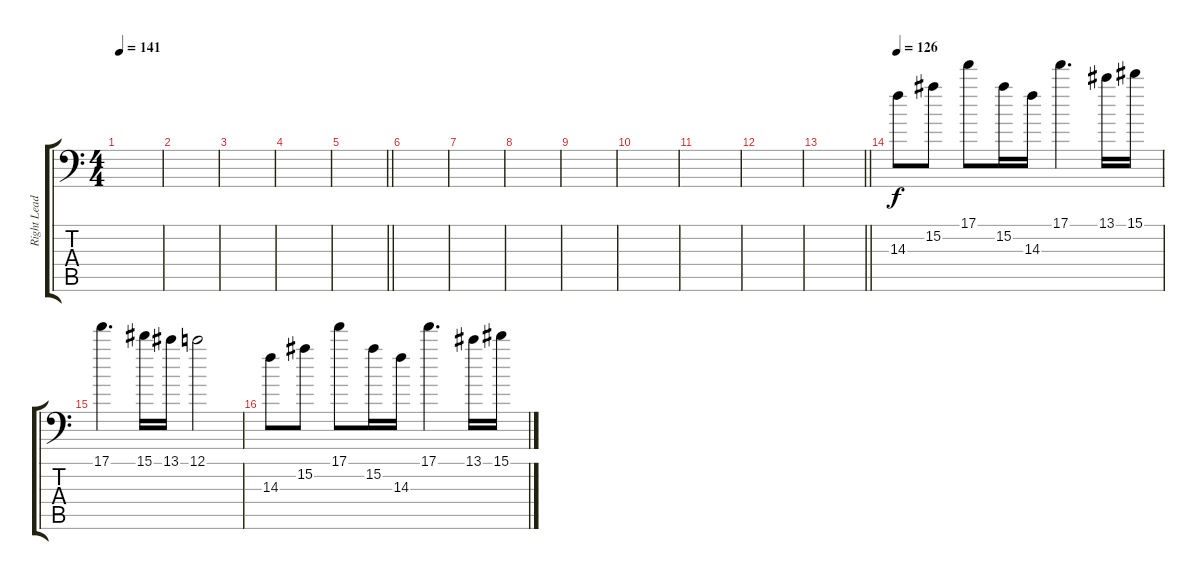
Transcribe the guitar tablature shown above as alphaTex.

\track ("Right Lead 1" "Right Lead") {instrument distortionguitar}
\staff {score tabs}
\tuning (C4 G3 Eb3 Bb2 F2 Bb1) {hide}
\ts (4 4)
\tempo 141
\clef f4
\ks c
|
|
|
|
\barLineRight lightlight
|
\section ("" "")
|
|
|
|
|
|
|
\barLineRight lightlight
|
\section ("" "")
\tempo 126
14.3.8 15.2.8 17.1.8 15.2.16 14.3.16 17.1.4{d} 13.1.16 15.1.16 |
17.1.4{d} 15.1.16 13.1.16 12.1.2 |
14.3.8 15.2.8 17.1.8 15.2.16 14.3.16 17.1.4{d} 13.1.16 15.1.16
